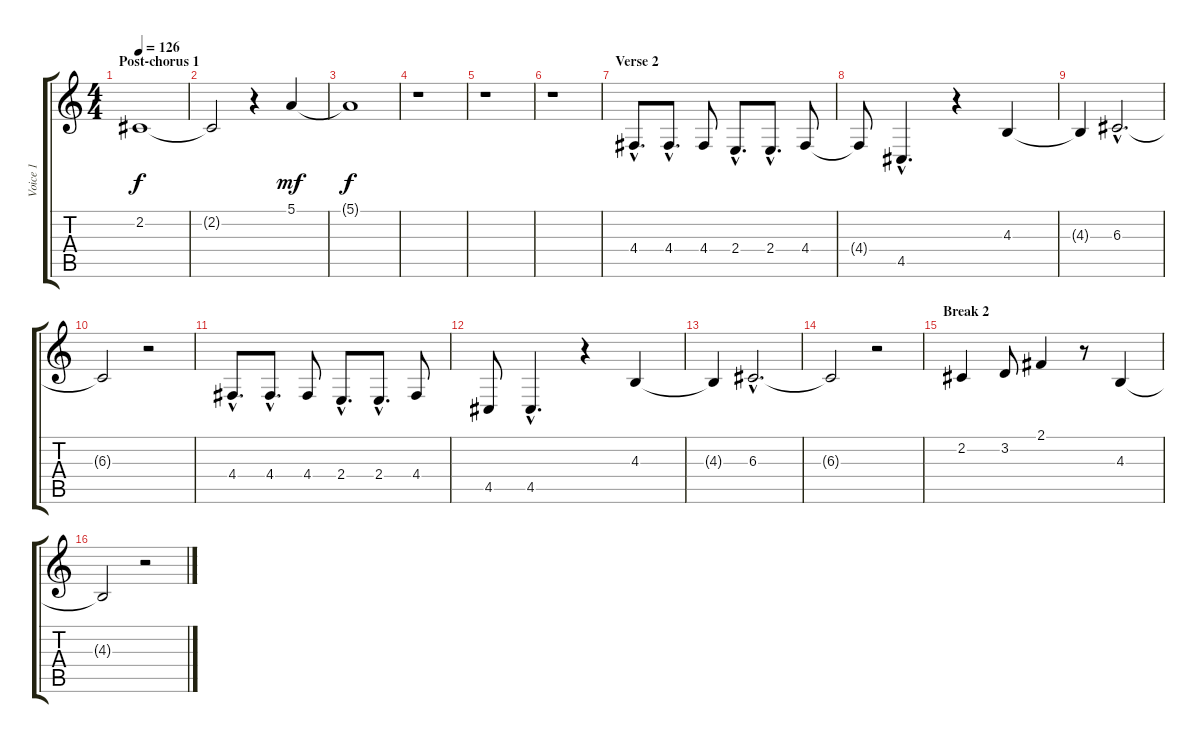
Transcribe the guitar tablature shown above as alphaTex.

\track ("Voice 1" "Voice 1") {instrument clarinet}
\staff {score tabs}
\tuning (E4 B3 G3 D3 A2 E2) {hide}
\ts (4 4)
\section ("" "Post-chorus 1")
\tempo 126
\clef g2
\ks c
2.2.1{dy f} |
2.2{t}.2 r.4 5.1.4{dy mf} |
5.1{t}.1{dy f} |
r.1 |
r.1 |
r.1 |
\section ("" "Verse 2")
4.4{hac}.8{d} 4.4{hac}.8{d} 4.4.8 2.4{hac}.8{d} 2.4{hac}.8{d} 4.4.8 |
4.4{t}.8 4.5{hac}.4{d} r.4 4.3.4 |
4.3{t}.4 6.3{hac}.2{d} |
6.3{t}.2 r.2 |
4.4{hac}.8{d} 4.4{hac}.8{d} 4.4.8 2.4{hac}.8{d} 2.4{hac}.8{d} 4.4.8 |
4.5.8 4.5{hac}.4{d} r.4 4.3.4 |
4.3{t}.4 6.3{hac}.2{d} |
6.3{t}.2 r.2 |
\section ("" "Break 2")
2.2.4 3.2.8 2.1.4 r.8 4.3.4 |
4.3{t}.2 r.2
